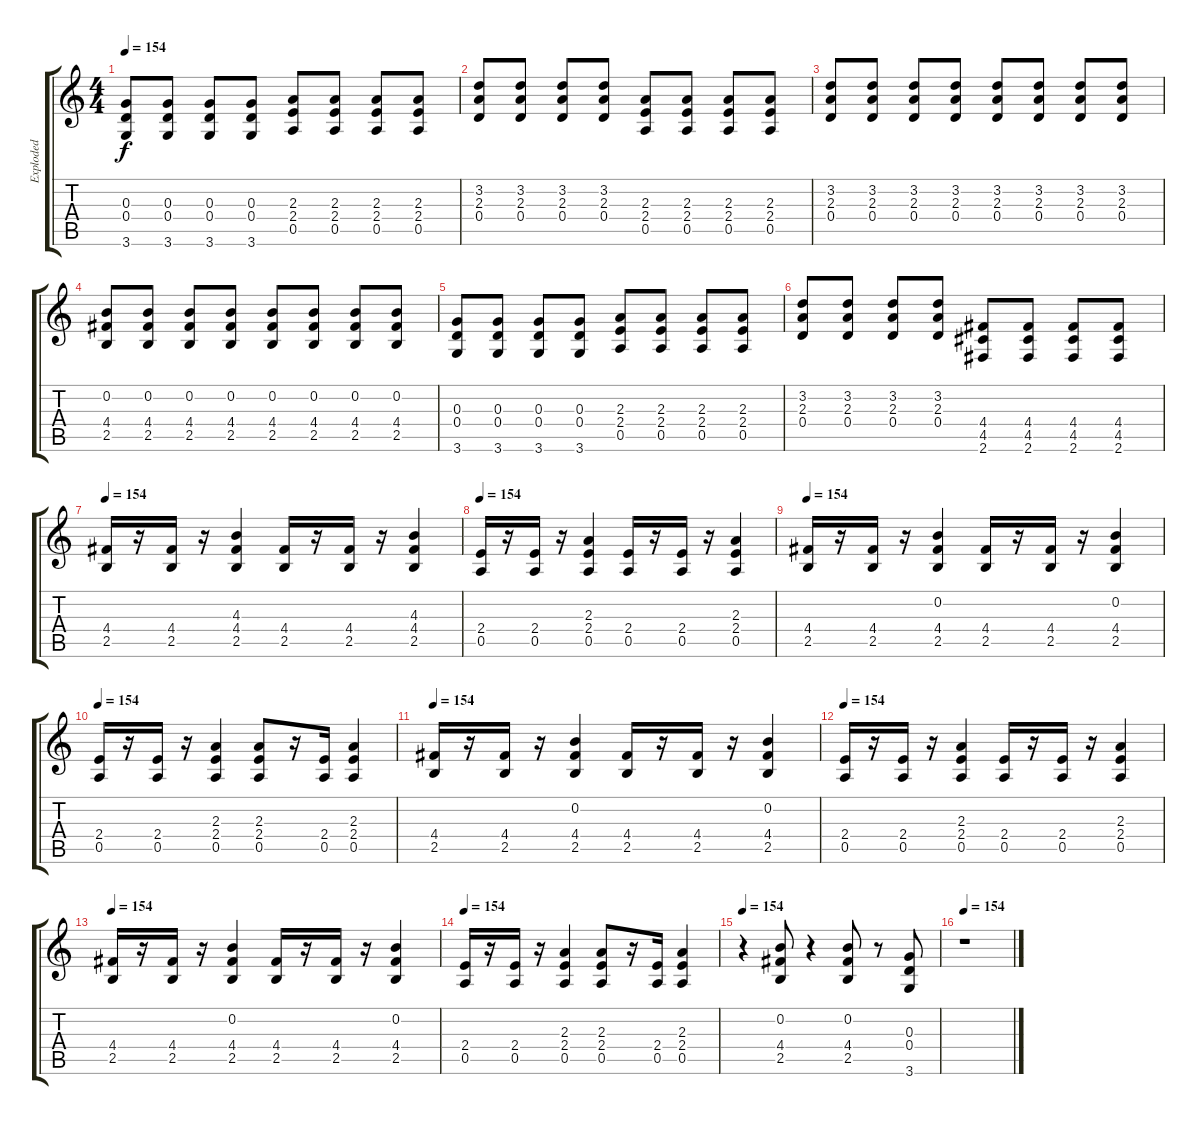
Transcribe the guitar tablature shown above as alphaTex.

\track ("Exploded" "Exploded") {instrument distortionguitar}
\staff {score tabs}
\tuning (E4 B3 G3 D3 A2 E2) {hide}
\ts (4 4)
\tempo 154
\clef g2
\ks c
(0.3 0.4 3.6).8{dy f} (0.3 0.4 3.6).8 (0.3 0.4 3.6).8 (0.3 0.4 3.6).8 (2.3 2.4 0.5).8 (2.3 2.4 0.5).8 (2.3 2.4 0.5).8 (2.3 2.4 0.5).8 |
(3.2 2.3 0.4).8 (3.2 2.3 0.4).8 (3.2 2.3 0.4).8 (3.2 2.3 0.4).8 (2.3 2.4 0.5).8 (2.3 2.4 0.5).8 (2.3 2.4 0.5).8 (2.3 2.4 0.5).8 |
(3.2 2.3 0.4).8 (3.2 2.3 0.4).8 (3.2 2.3 0.4).8 (3.2 2.3 0.4).8 (3.2 2.3 0.4).8 (3.2 2.3 0.4).8 (3.2 2.3 0.4).8 (3.2 2.3 0.4).8 |
(0.2 4.4 2.5).8 (0.2 4.4 2.5).8 (0.2 4.4 2.5).8 (0.2 4.4 2.5).8 (0.2 4.4 2.5).8 (0.2 4.4 2.5).8 (0.2 4.4 2.5).8 (0.2 4.4 2.5).8 |
(0.3 0.4 3.6).8 (0.3 0.4 3.6).8 (0.3 0.4 3.6).8 (0.3 0.4 3.6).8 (2.3 2.4 0.5).8 (2.3 2.4 0.5).8 (2.3 2.4 0.5).8 (2.3 2.4 0.5).8 |
(3.2 2.3 0.4).8 (3.2 2.3 0.4).8 (3.2 2.3 0.4).8 (3.2 2.3 0.4).8 (4.4 4.5 2.6).8 (4.4 4.5 2.6).8 (4.4 4.5 2.6).8 (4.4 4.5 2.6).8 |
\tempo 154
(4.4 2.5).16 r.16 (4.4 2.5).16 r.16 (4.3 4.4 2.5).4 (4.4 2.5).16 r.16 (4.4 2.5).16 r.16 (4.3 4.4 2.5).4 |
\tempo 154
(2.4 0.5).16 r.16 (2.4 0.5).16 r.16 (2.3 2.4 0.5).4 (2.4 0.5).16 r.16 (2.4 0.5).16 r.16 (2.3 2.4 0.5).4 |
\tempo 154
(4.4 2.5).16 r.16 (4.4 2.5).16 r.16 (0.2 4.4 2.5).4 (4.4 2.5).16 r.16 (4.4 2.5).16 r.16 (0.2 4.4 2.5).4 |
\tempo 154
(2.4 0.5).16 r.16 (2.4 0.5).16 r.16 (2.3 2.4 0.5).4 (2.3 2.4 0.5).8 r.16 (2.4 0.5).16 (2.3 2.4 0.5).4 |
\tempo 154
(4.4 2.5).16 r.16 (4.4 2.5).16 r.16 (0.2 4.4 2.5).4 (4.4 2.5).16 r.16 (4.4 2.5).16 r.16 (0.2 4.4 2.5).4 |
\tempo 154
(2.4 0.5).16 r.16 (2.4 0.5).16 r.16 (2.3 2.4 0.5).4 (2.4 0.5).16 r.16 (2.4 0.5).16 r.16 (2.3 2.4 0.5).4 |
\tempo 154
(4.4 2.5).16 r.16 (4.4 2.5).16 r.16 (0.2 4.4 2.5).4 (4.4 2.5).16 r.16 (4.4 2.5).16 r.16 (0.2 4.4 2.5).4 |
\tempo 154
(2.4 0.5).16 r.16 (2.4 0.5).16 r.16 (2.3 2.4 0.5).4 (2.3 2.4 0.5).8 r.16 (2.4 0.5).16 (2.3 2.4 0.5).4 |
\tempo 154
r.4 (0.2 4.4 2.5).8 r.4 (0.2 4.4 2.5).8 r.8 (0.3 0.4 3.6).8 |
\tempo 154
r.1
